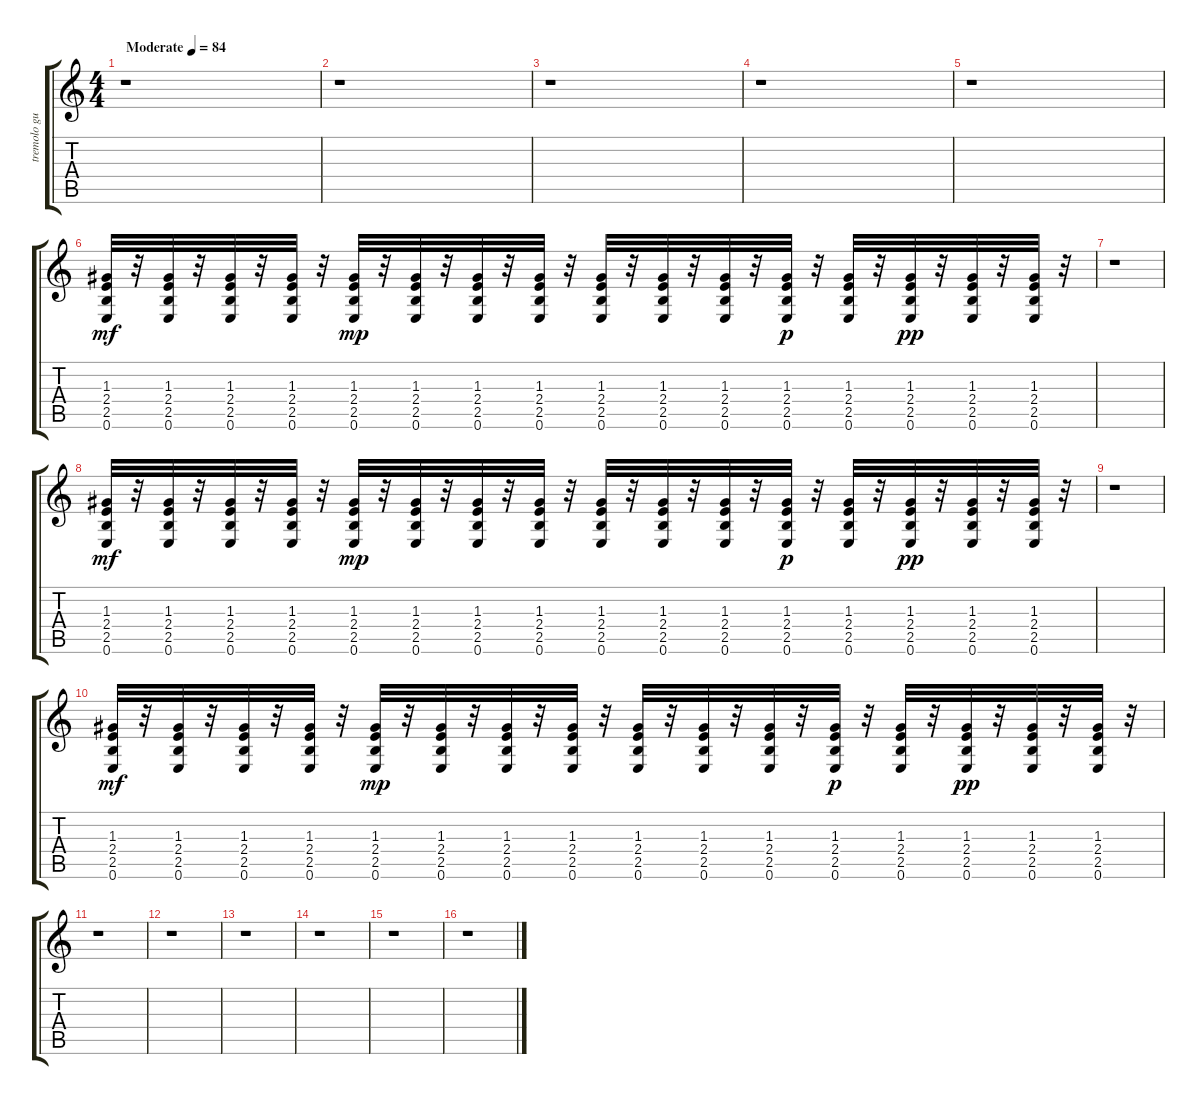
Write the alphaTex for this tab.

\track ("tremolo guitar" "tremolo gu") {instrument overdrivenguitar}
\staff {score tabs}
\tuning (E4 B3 G3 D3 A2 E2) {hide}
\ts (4 4)
\tempo (84 "Moderate")
\clef g2
\ks c
r.1{dy mf instrument overdrivenguitar} |
r.1 |
r.1 |
r.1 |
r.1 |
(1.3 2.4 2.5 0.6).32 r.32 (1.3 2.4 2.5 0.6).32 r.32 (1.3 2.4 2.5 0.6).32 r.32 (1.3 2.4 2.5 0.6).32 r.32 (1.3 2.4 2.5 0.6).32{dy mp} r.32 (1.3 2.4 2.5 0.6).32 r.32 (1.3 2.4 2.5 0.6).32 r.32 (1.3 2.4 2.5 0.6).32 r.32 (1.3 2.4 2.5 0.6).32 r.32 (1.3 2.4 2.5 0.6).32 r.32 (1.3 2.4 2.5 0.6).32 r.32 (1.3 2.4 2.5 0.6).32{dy p} r.32 (1.3 2.4 2.5 0.6).32 r.32 (1.3 2.4 2.5 0.6).32{dy pp} r.32 (1.3 2.4 2.5 0.6).32 r.32 (1.3 2.4 2.5 0.6).32 r.32 |
r.1 |
(1.3 2.4 2.5 0.6).32{dy mf} r.32 (1.3 2.4 2.5 0.6).32 r.32 (1.3 2.4 2.5 0.6).32 r.32 (1.3 2.4 2.5 0.6).32 r.32 (1.3 2.4 2.5 0.6).32{dy mp} r.32 (1.3 2.4 2.5 0.6).32 r.32 (1.3 2.4 2.5 0.6).32 r.32 (1.3 2.4 2.5 0.6).32 r.32 (1.3 2.4 2.5 0.6).32 r.32 (1.3 2.4 2.5 0.6).32 r.32 (1.3 2.4 2.5 0.6).32 r.32 (1.3 2.4 2.5 0.6).32{dy p} r.32 (1.3 2.4 2.5 0.6).32 r.32 (1.3 2.4 2.5 0.6).32{dy pp} r.32 (1.3 2.4 2.5 0.6).32 r.32 (1.3 2.4 2.5 0.6).32 r.32 |
r.1 |
(1.3 2.4 2.5 0.6).32{dy mf} r.32 (1.3 2.4 2.5 0.6).32 r.32 (1.3 2.4 2.5 0.6).32 r.32 (1.3 2.4 2.5 0.6).32 r.32 (1.3 2.4 2.5 0.6).32{dy mp} r.32 (1.3 2.4 2.5 0.6).32 r.32 (1.3 2.4 2.5 0.6).32 r.32 (1.3 2.4 2.5 0.6).32 r.32 (1.3 2.4 2.5 0.6).32 r.32 (1.3 2.4 2.5 0.6).32 r.32 (1.3 2.4 2.5 0.6).32 r.32 (1.3 2.4 2.5 0.6).32{dy p} r.32 (1.3 2.4 2.5 0.6).32 r.32 (1.3 2.4 2.5 0.6).32{dy pp} r.32 (1.3 2.4 2.5 0.6).32 r.32 (1.3 2.4 2.5 0.6).32 r.32 |
r.1 |
r.1 |
r.1 |
r.1 |
r.1 |
r.1
